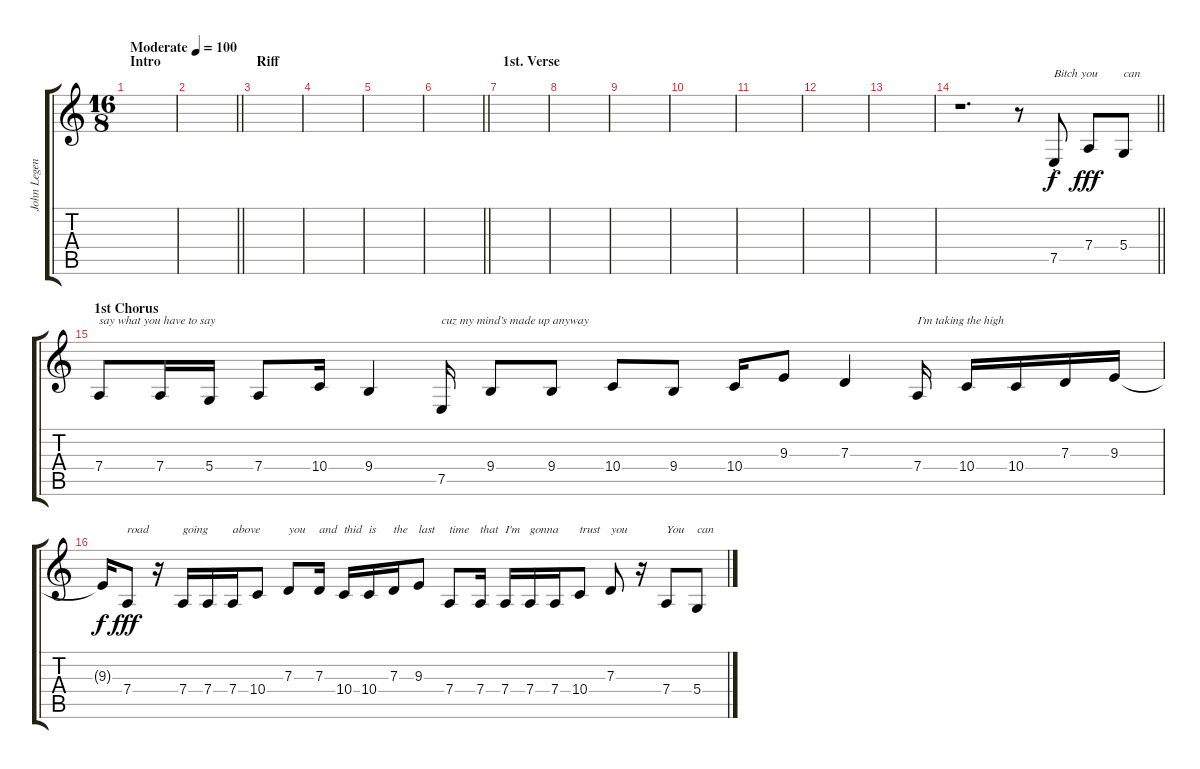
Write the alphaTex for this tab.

\track ("John Legend - Vocals" "John Legen") {instrument viola}
\staff {score tabs}
\tuning (E4 B3 G3 D3 A2 E2) {hide}
\ts (16 8)
\section ("" "Intro")
\tempo (100 "Moderate")
\clef g2
\ks c
|
\barLineRight lightlight
|
\section ("" "Riff")
|
|
|
\barLineRight lightlight
|
\section ("" "1st. Verse")
|
|
|
|
|
|
|
\barLineRight lightlight
r.1{d} r.8 7.5{st}.8{txt "Bitch you"} 7.4.8{dy fff} 5.4.8{txt "can"} |
\section ("" "1st Chorus")
7.4.8{txt "say what you have to say"} 7.4.16 5.4.16 7.4.8 10.4.16 9.4.4 7.5.16{txt "cuz my mind’s made up anyway"} 9.4.8 9.4.8 10.4.8 9.4.8 10.4.16 9.3.8 7.3.4 7.4.16{txt "I’m taking the high "} 10.4.16 10.4.16 7.3.16 9.3.16 |
9.3{t}.16{dy f} 7.4.8{txt "road" dy fff} r.16 7.4.16{txt "going "} 7.4.16 7.4.16{txt "above"} 10.4.8 7.3.8{txt "you"} 7.3.16{txt "and"} 10.4.16{txt "thid"} 10.4.16{txt "is"} 7.3.16{txt "the"} 9.3.8{txt "last"} 7.4.8{txt "time"} 7.4.16{txt "that"} 7.4.16{txt "I'm"} 7.4.16{txt "gonna"} 7.4.16 10.4.8{txt "trust"} 7.3.8{txt "you"} r.16 7.4.8{txt "You"} 5.4.8{txt "can"}
